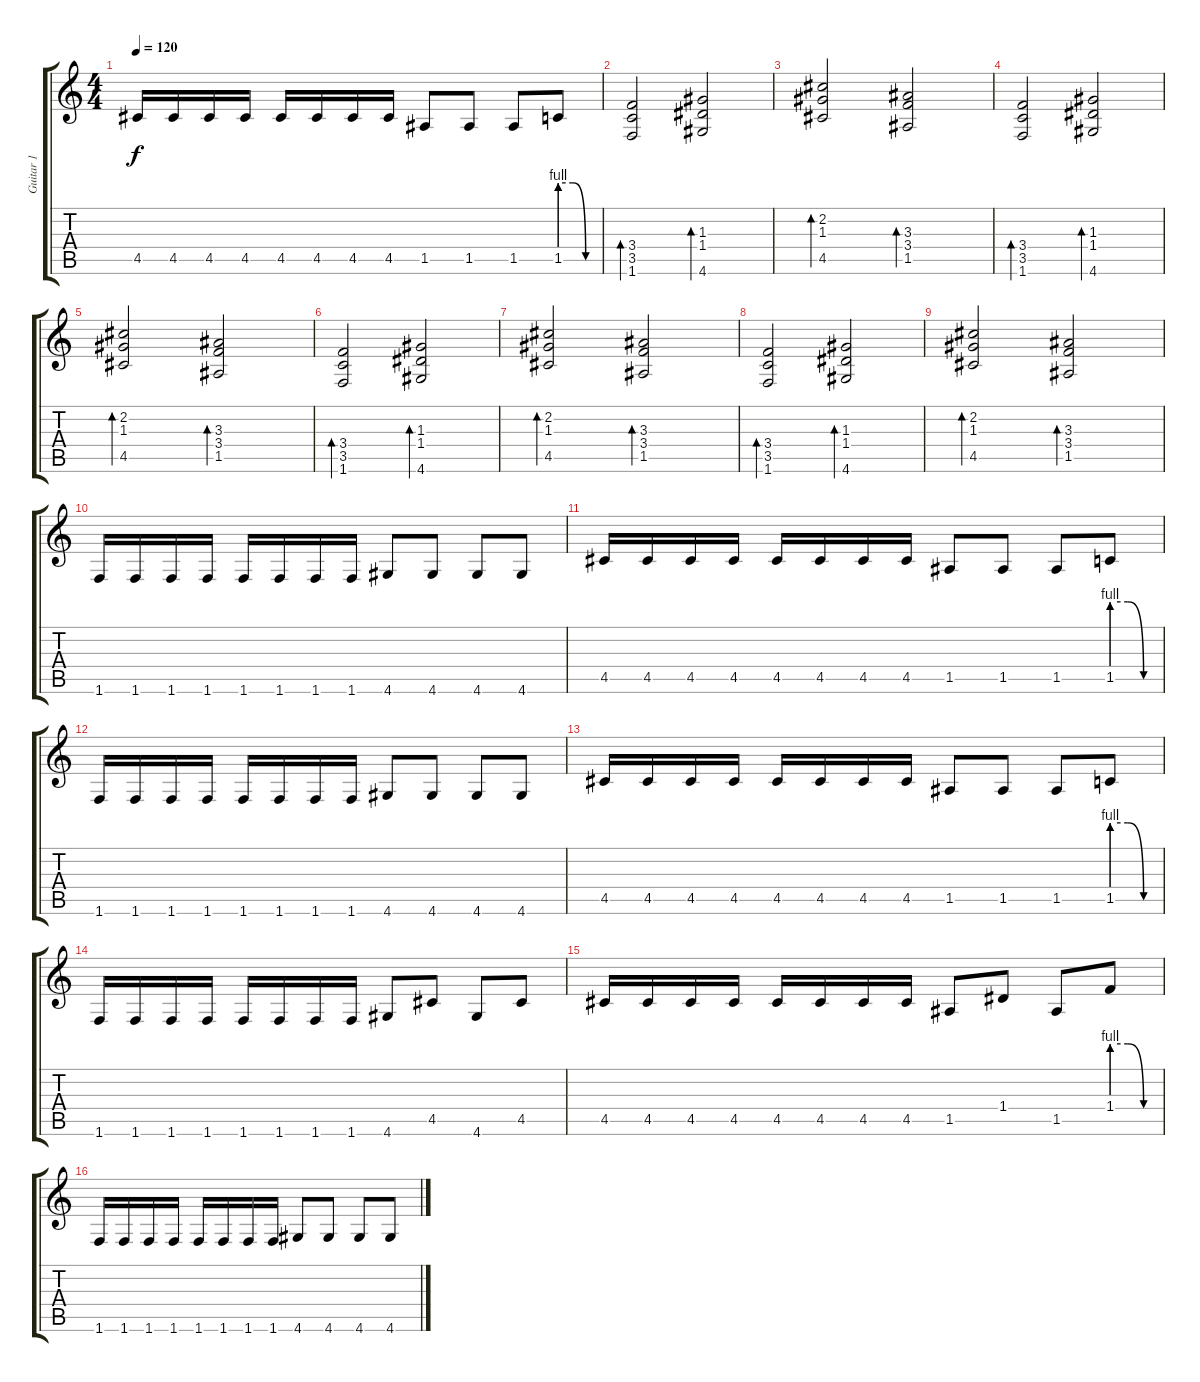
\track ("Guitar 1" "Guitar 1") {instrument distortionguitar}
\staff {score tabs}
\tuning (E4 B3 G3 D3 A2 E2) {hide}
\ts (4 4)
\tempo 120
\clef g2
\ks c
4.5.16{dy f} 4.5.16 4.5.16 4.5.16 4.5.16 4.5.16 4.5.16 4.5.16 1.5.8 1.5.8 1.5.8 1.5{be (custom 0 4 20 4 40 0 60 0)}.8 |
(3.4 3.5 1.6).2{bd 120 balance 16 instrument electricguitarclean} (1.3 1.4 4.6).2{bd 120} |
(2.2 1.3 4.5).2{bd 120} (3.3 3.4 1.5).2{bd 120} |
(3.4 3.5 1.6).2{bd 120} (1.3 1.4 4.6).2{bd 120} |
(2.2 1.3 4.5).2{bd 120} (3.3 3.4 1.5).2{bd 120} |
(3.4 3.5 1.6).2{bd 120} (1.3 1.4 4.6).2{bd 120} |
(2.2 1.3 4.5).2{bd 120} (3.3 3.4 1.5).2{bd 120} |
(3.4 3.5 1.6).2{bd 120} (1.3 1.4 4.6).2{bd 120} |
(2.2 1.3 4.5).2{bd 120} (3.3 3.4 1.5).2{bd 120} |
1.6.16{instrument distortionguitar} 1.6.16 1.6.16 1.6.16 1.6.16 1.6.16 1.6.16 1.6.16 4.6.8 4.6.8 4.6.8 4.6.8 |
4.5.16 4.5.16 4.5.16 4.5.16 4.5.16 4.5.16 4.5.16 4.5.16 1.5.8 1.5.8 1.5.8 1.5{be (custom 0 4 20 4 40 0 60 0)}.8 |
1.6.16 1.6.16 1.6.16 1.6.16 1.6.16 1.6.16 1.6.16 1.6.16 4.6.8 4.6.8 4.6.8 4.6.8 |
4.5.16 4.5.16 4.5.16 4.5.16 4.5.16 4.5.16 4.5.16 4.5.16 1.5.8 1.5.8 1.5.8 1.5{be (custom 0 4 20 4 40 0 60 0)}.8 |
1.6.16 1.6.16 1.6.16 1.6.16 1.6.16 1.6.16 1.6.16 1.6.16 4.6.8 4.5.8 4.6.8 4.5.8 |
4.5.16 4.5.16 4.5.16 4.5.16 4.5.16 4.5.16 4.5.16 4.5.16 1.5.8 1.4.8 1.5.8 1.4{be (custom 0 4 20 4 40 0 60 0)}.8 |
1.6.16 1.6.16 1.6.16 1.6.16 1.6.16 1.6.16 1.6.16 1.6.16 4.6.8 4.6.8 4.6.8 4.6.8
